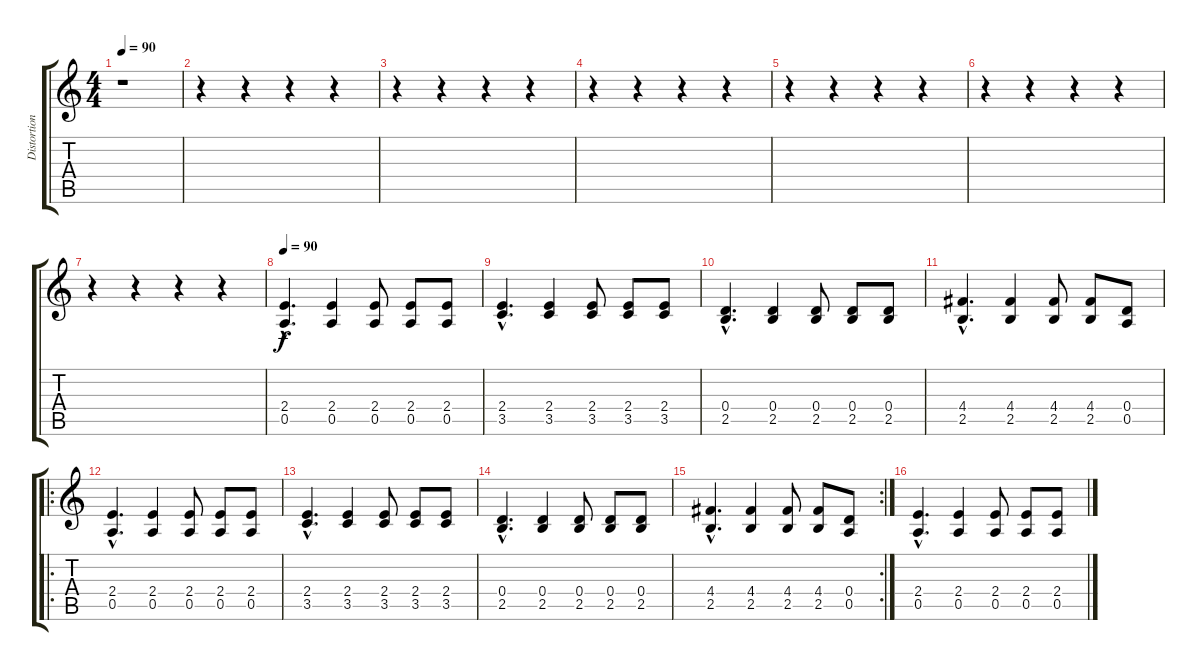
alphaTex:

\track ("Distortion" "Distortion") {instrument distortionguitar}
\staff {score tabs}
\tuning (E4 B3 G3 D3 A2 E2) {hide}
\ts (4 4)
\tempo 90
\clef g2
\ks c
r.1{dy f instrument distortionguitar} |
r.4 r.4 r.4 r.4 |
r.4 r.4 r.4 r.4 |
r.4 r.4 r.4 r.4 |
r.4 r.4 r.4 r.4 |
r.4 r.4 r.4 r.4 |
r.4 r.4 r.4 r.4 |
\tempo 90
(2.4{hac} 0.5{hac}).4{d} (2.4 0.5).4 (2.4 0.5).8 (2.4 0.5).8 (2.4 0.5).8 |
(2.4{hac} 3.5{hac}).4{d} (2.4 3.5).4 (2.4 3.5).8 (2.4 3.5).8 (2.4 3.5).8 |
(0.4{hac} 2.5{hac}).4{d} (0.4 2.5).4 (0.4 2.5).8 (0.4 2.5).8 (0.4 2.5).8 |
(4.4{hac} 2.5{hac}).4{d} (4.4 2.5).4 (4.4 2.5).8 (4.4 2.5).8 (0.4 0.5).8 |
\ro
(2.4{hac} 0.5{hac}).4{d} (2.4 0.5).4 (2.4 0.5).8 (2.4 0.5).8 (2.4 0.5).8 |
(2.4{hac} 3.5{hac}).4{d} (2.4 3.5).4 (2.4 3.5).8 (2.4 3.5).8 (2.4 3.5).8 |
(0.4{hac} 2.5{hac}).4{d} (0.4 2.5).4 (0.4 2.5).8 (0.4 2.5).8 (0.4 2.5).8 |
\rc 2
(4.4{hac} 2.5{hac}).4{d} (4.4 2.5).4 (4.4 2.5).8 (4.4 2.5).8 (0.4 0.5).8 |
(2.4{hac} 0.5{hac}).4{d} (2.4 0.5).4 (2.4 0.5).8 (2.4 0.5).8 (2.4 0.5).8
